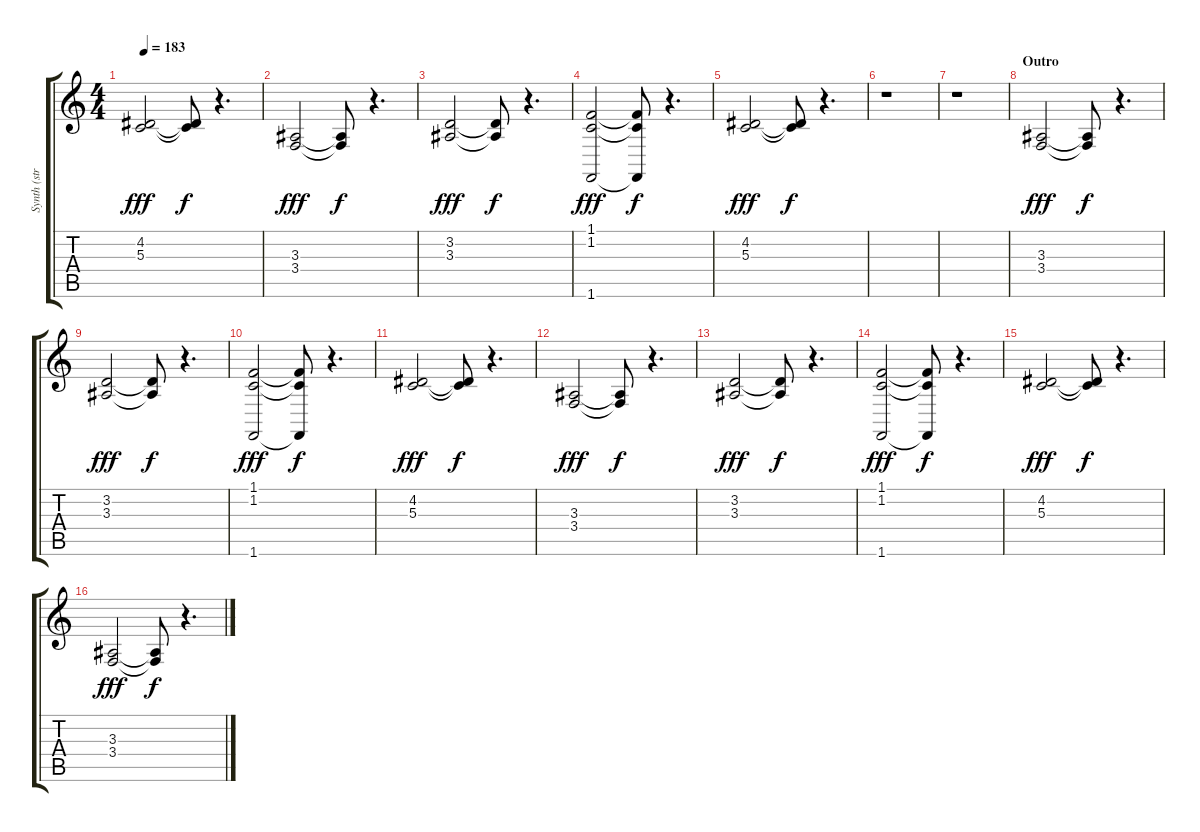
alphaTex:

\track ("Synth (strings) / Main melody" "Synth (str") {instrument stringensemble2}
\staff {score tabs}
\tuning (E4 B3 G3 D3 A2 E2) {hide}
\ts (4 4)
\tempo 183
\clef g2
\ks c
(4.2 5.3).2{dy fff} (4.2{t} 5.3{t}).8{dy f} r.4{d} |
(3.3 3.4).2{dy fff} (3.3{t} 3.4{t}).8{dy f} r.4{d} |
(3.2 3.3).2{dy fff} (3.2{t} 3.3{t}).8{dy f} r.4{d} |
(1.1 1.2 1.6).2{dy fff} (1.1{t} 1.2{t} 1.6{t}).8{dy f} r.4{d} |
(4.2 5.3).2{dy fff} (4.2{t} 5.3{t}).8{dy f} r.4{d} |
r.1 |
r.1 |
\section ("" "Outro")
(3.3 3.4).2{dy fff} (3.3{t} 3.4{t}).8{dy f} r.4{d} |
(3.2 3.3).2{dy fff} (3.2{t} 3.3{t}).8{dy f} r.4{d} |
(1.1 1.2 1.6).2{dy fff} (1.1{t} 1.2{t} 1.6{t}).8{dy f} r.4{d} |
(4.2 5.3).2{dy fff} (4.2{t} 5.3{t}).8{dy f} r.4{d} |
(3.3 3.4).2{dy fff} (3.3{t} 3.4{t}).8{dy f} r.4{d} |
(3.2 3.3).2{dy fff} (3.2{t} 3.3{t}).8{dy f} r.4{d} |
(1.1 1.2 1.6).2{dy fff} (1.1{t} 1.2{t} 1.6{t}).8{dy f} r.4{d} |
(4.2 5.3).2{dy fff} (4.2{t} 5.3{t}).8{dy f} r.4{d} |
(3.3 3.4).2{dy fff} (3.3{t} 3.4{t}).8{dy f} r.4{d}
